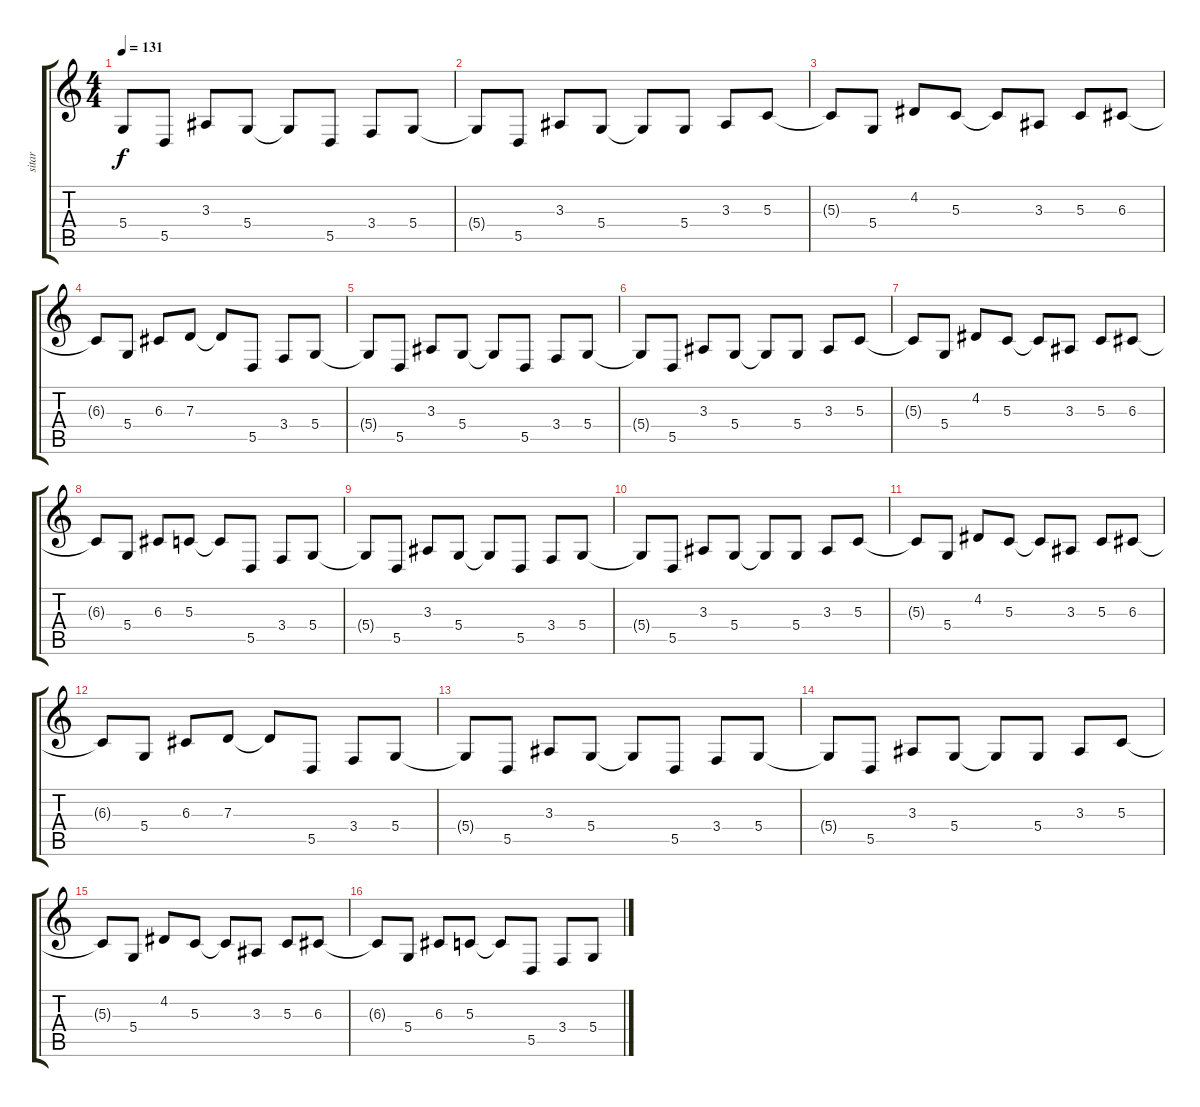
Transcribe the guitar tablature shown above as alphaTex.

\track ("sitar" "sitar") {instrument sitar}
\staff {score tabs}
\tuning (E4 B3 G3 D3 A2 D2) {hide}
\ts (4 4)
\tempo 131
\clef g2
\ks c
5.4{t}.8{dy f} 5.5.8 3.3.8 5.4.8 5.4{t}.8 5.5.8 3.4.8 5.4.8 |
5.4{t}.8 5.5.8 3.3.8 5.4.8 5.4{t}.8 5.4.8 3.3.8 5.3.8 |
5.3{t}.8 5.4.8 4.2.8 5.3.8 5.3{t}.8 3.3.8 5.3.8 6.3.8 |
6.3{t}.8 5.4.8 6.3.8 7.3.8 7.3{t}.8 5.5.8 3.4.8 5.4.8 |
5.4{t}.8 5.5.8 3.3.8 5.4.8 5.4{t}.8 5.5.8 3.4.8 5.4.8 |
5.4{t}.8 5.5.8 3.3.8 5.4.8 5.4{t}.8 5.4.8 3.3.8 5.3.8 |
5.3{t}.8 5.4.8 4.2.8 5.3.8 5.3{t}.8 3.3.8 5.3.8 6.3.8 |
6.3{t}.8 5.4.8 6.3.8 5.3.8 5.3{t}.8 5.5.8 3.4.8 5.4.8 |
5.4{t}.8 5.5.8 3.3.8 5.4.8 5.4{t}.8 5.5.8 3.4.8 5.4.8 |
5.4{t}.8 5.5.8 3.3.8 5.4.8 5.4{t}.8 5.4.8 3.3.8 5.3.8 |
5.3{t}.8 5.4.8 4.2.8 5.3.8 5.3{t}.8 3.3.8 5.3.8 6.3.8 |
6.3{t}.8 5.4.8 6.3.8 7.3.8 7.3{t}.8 5.5.8 3.4.8 5.4.8 |
5.4{t}.8 5.5.8 3.3.8 5.4.8 5.4{t}.8 5.5.8 3.4.8 5.4.8 |
5.4{t}.8 5.5.8 3.3.8 5.4.8 5.4{t}.8 5.4.8 3.3.8 5.3.8 |
5.3{t}.8 5.4.8 4.2.8 5.3.8 5.3{t}.8 3.3.8 5.3.8 6.3.8 |
6.3{t}.8 5.4.8 6.3.8 5.3.8 5.3{t}.8 5.5.8 3.4.8 5.4.8
